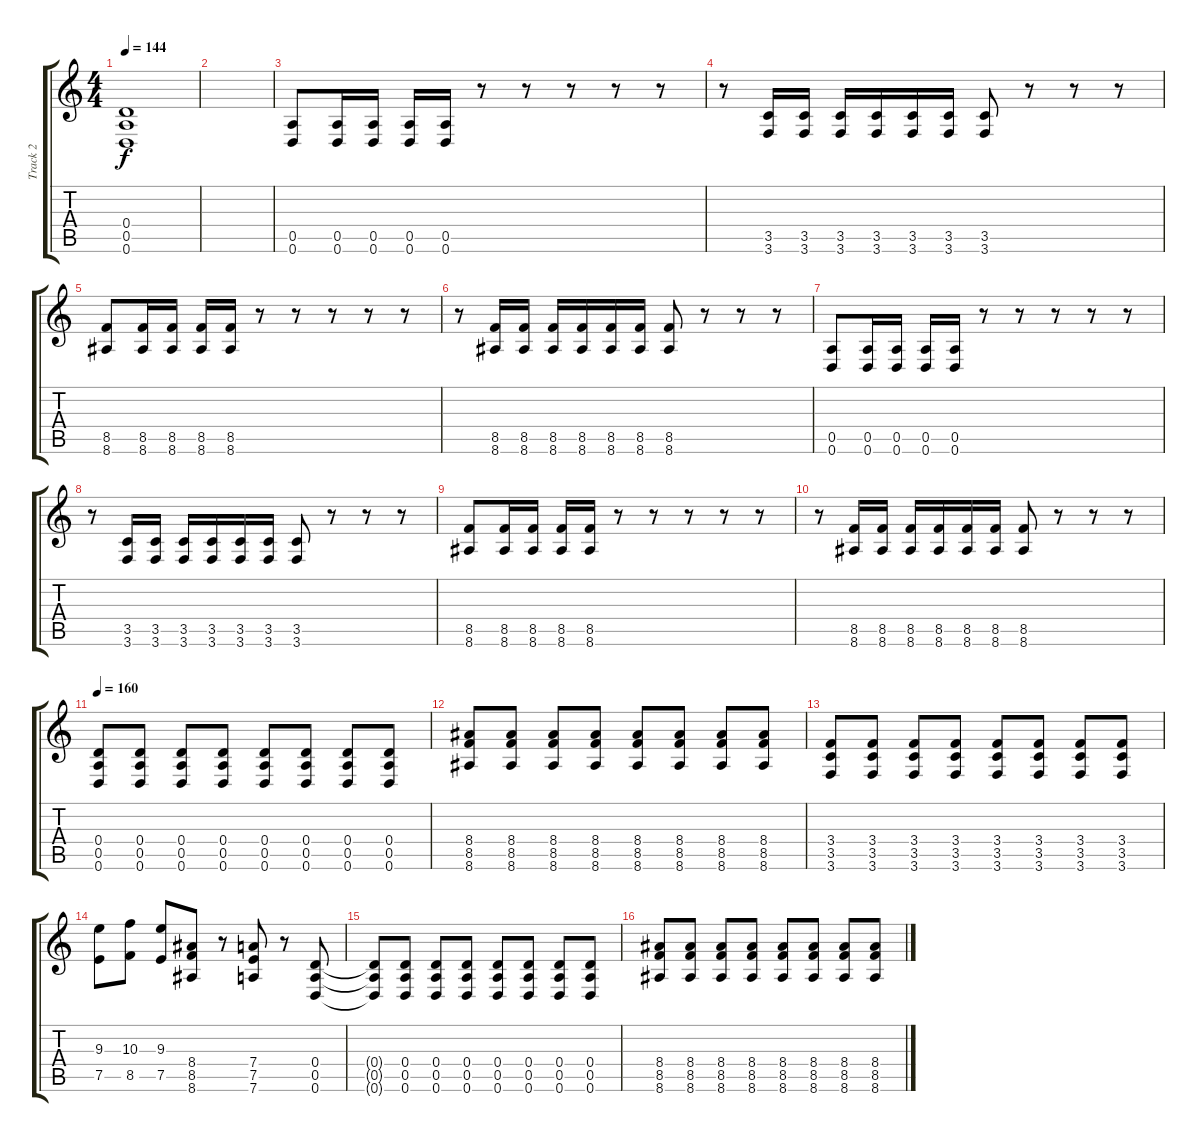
\track ("Track 2" "Track 2") {instrument distortionguitar}
\staff {score tabs}
\tuning (E4 B3 G3 D3 A2 D2) {hide}
\ts (4 4)
\tempo 144
\clef g2
\ks c
(0.4{t} 0.5{t} 0.6{t}).1{dy f} |
|
(0.5 0.6).8 (0.5 0.6).16 (0.5 0.6).16 (0.5 0.6).16 (0.5 0.6).16 r.8 r.8 r.8 r.8 r.8 |
r.8 (3.5 3.6).16 (3.5 3.6).16 (3.5 3.6).16 (3.5 3.6).16 (3.5 3.6).16 (3.5 3.6).16 (3.5 3.6).8 r.8 r.8 r.8 |
(8.5 8.6).8 (8.5 8.6).16 (8.5 8.6).16 (8.5 8.6).16 (8.5 8.6).16 r.8 r.8 r.8 r.8 r.8 |
r.8 (8.5 8.6).16 (8.5 8.6).16 (8.5 8.6).16 (8.5 8.6).16 (8.5 8.6).16 (8.5 8.6).16 (8.5 8.6).8 r.8 r.8 r.8 |
(0.5 0.6).8 (0.5 0.6).16 (0.5 0.6).16 (0.5 0.6).16 (0.5 0.6).16 r.8 r.8 r.8 r.8 r.8 |
r.8 (3.5 3.6).16 (3.5 3.6).16 (3.5 3.6).16 (3.5 3.6).16 (3.5 3.6).16 (3.5 3.6).16 (3.5 3.6).8 r.8 r.8 r.8 |
(8.5 8.6).8 (8.5 8.6).16 (8.5 8.6).16 (8.5 8.6).16 (8.5 8.6).16 r.8 r.8 r.8 r.8 r.8 |
r.8 (8.5 8.6).16 (8.5 8.6).16 (8.5 8.6).16 (8.5 8.6).16 (8.5 8.6).16 (8.5 8.6).16 (8.5 8.6).8 r.8 r.8 r.8 |
\tempo 160
(0.4 0.5 0.6).8 (0.4 0.5 0.6).8 (0.4 0.5 0.6).8 (0.4 0.5 0.6).8 (0.4 0.5 0.6).8 (0.4 0.5 0.6).8 (0.4 0.5 0.6).8 (0.4 0.5 0.6).8 |
(8.4 8.5 8.6).8 (8.4 8.5 8.6).8 (8.4 8.5 8.6).8 (8.4 8.5 8.6).8 (8.4 8.5 8.6).8 (8.4 8.5 8.6).8 (8.4 8.5 8.6).8 (8.4 8.5 8.6).8 |
(3.4 3.5 3.6).8 (3.4 3.5 3.6).8 (3.4 3.5 3.6).8 (3.4 3.5 3.6).8 (3.4 3.5 3.6).8 (3.4 3.5 3.6).8 (3.4 3.5 3.6).8 (3.4 3.5 3.6).8 |
(9.3 7.5).8 (10.3 8.5).8 (9.3 7.5).8 (8.4 8.5 8.6).8 r.8 (7.4 7.5 7.6).8 r.8 (0.4 0.5 0.6).8 |
(0.4{t} 0.5{t} 0.6{t}).8 (0.4 0.5 0.6).8 (0.4 0.5 0.6).8 (0.4 0.5 0.6).8 (0.4 0.5 0.6).8 (0.4 0.5 0.6).8 (0.4 0.5 0.6).8 (0.4 0.5 0.6).8 |
(8.4 8.5 8.6).8 (8.4 8.5 8.6).8 (8.4 8.5 8.6).8 (8.4 8.5 8.6).8 (8.4 8.5 8.6).8 (8.4 8.5 8.6).8 (8.4 8.5 8.6).8 (8.4 8.5 8.6).8
